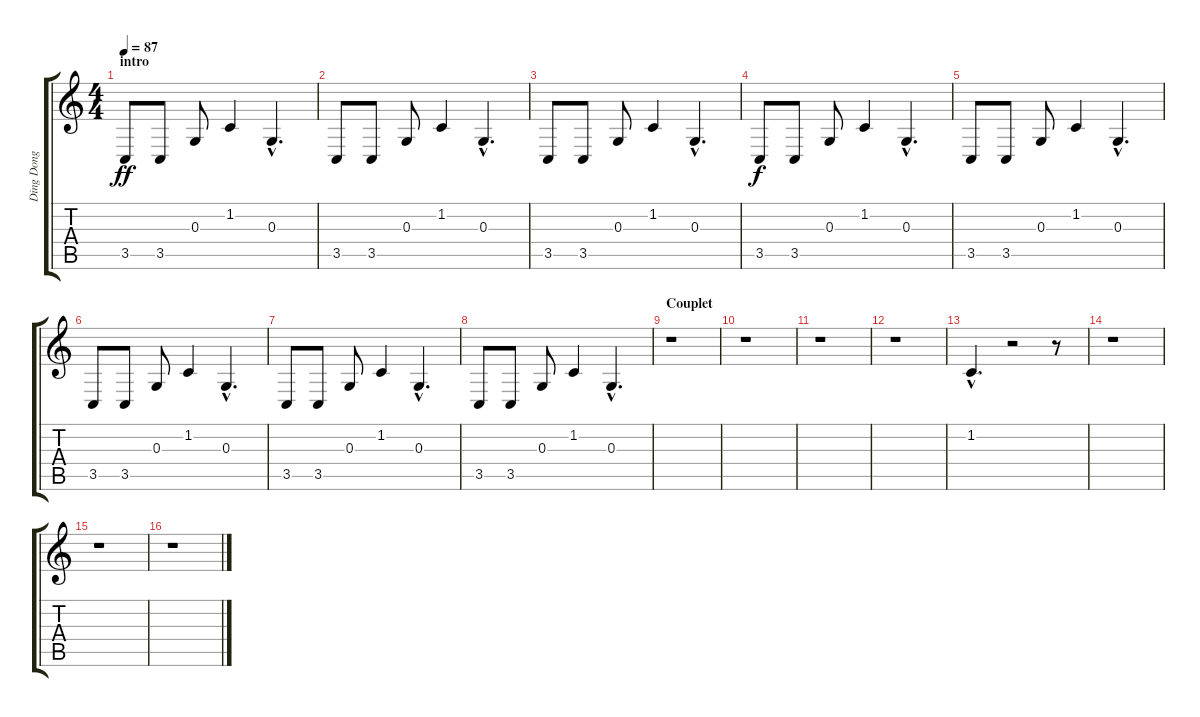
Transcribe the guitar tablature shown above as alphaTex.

\track ("Ding Dong" "Ding Dong") {instrument electricpiano2}
\staff {score tabs}
\tuning (E4 B3 G3 D3 A2 E2) {hide}
\ts (4 4)
\section ("" "intro")
\tempo 87
\clef g2
\ks c
3.5.8{dy ff instrument electricpiano2} 3.5.8 0.3.8 1.2.4 0.3{hac}.4{d} |
3.5.8 3.5.8 0.3.8 1.2.4 0.3{hac}.4{d} |
3.5.8 3.5.8 0.3.8 1.2.4 0.3{hac}.4{d} |
3.5.8{dy f} 3.5.8 0.3.8 1.2.4 0.3{hac}.4{d} |
3.5.8 3.5.8 0.3.8 1.2.4 0.3{hac}.4{d} |
3.5.8 3.5.8 0.3.8 1.2.4 0.3{hac}.4{d} |
3.5.8 3.5.8 0.3.8 1.2.4 0.3{hac}.4{d} |
3.5.8 3.5.8 0.3.8 1.2.4 0.3{hac}.4{d} |
\section ("" "Couplet")
r.1 |
r.1 |
r.1 |
r.1 |
1.2{hac}.4{d} r.2 r.8 |
r.1 |
r.1 |
r.1
